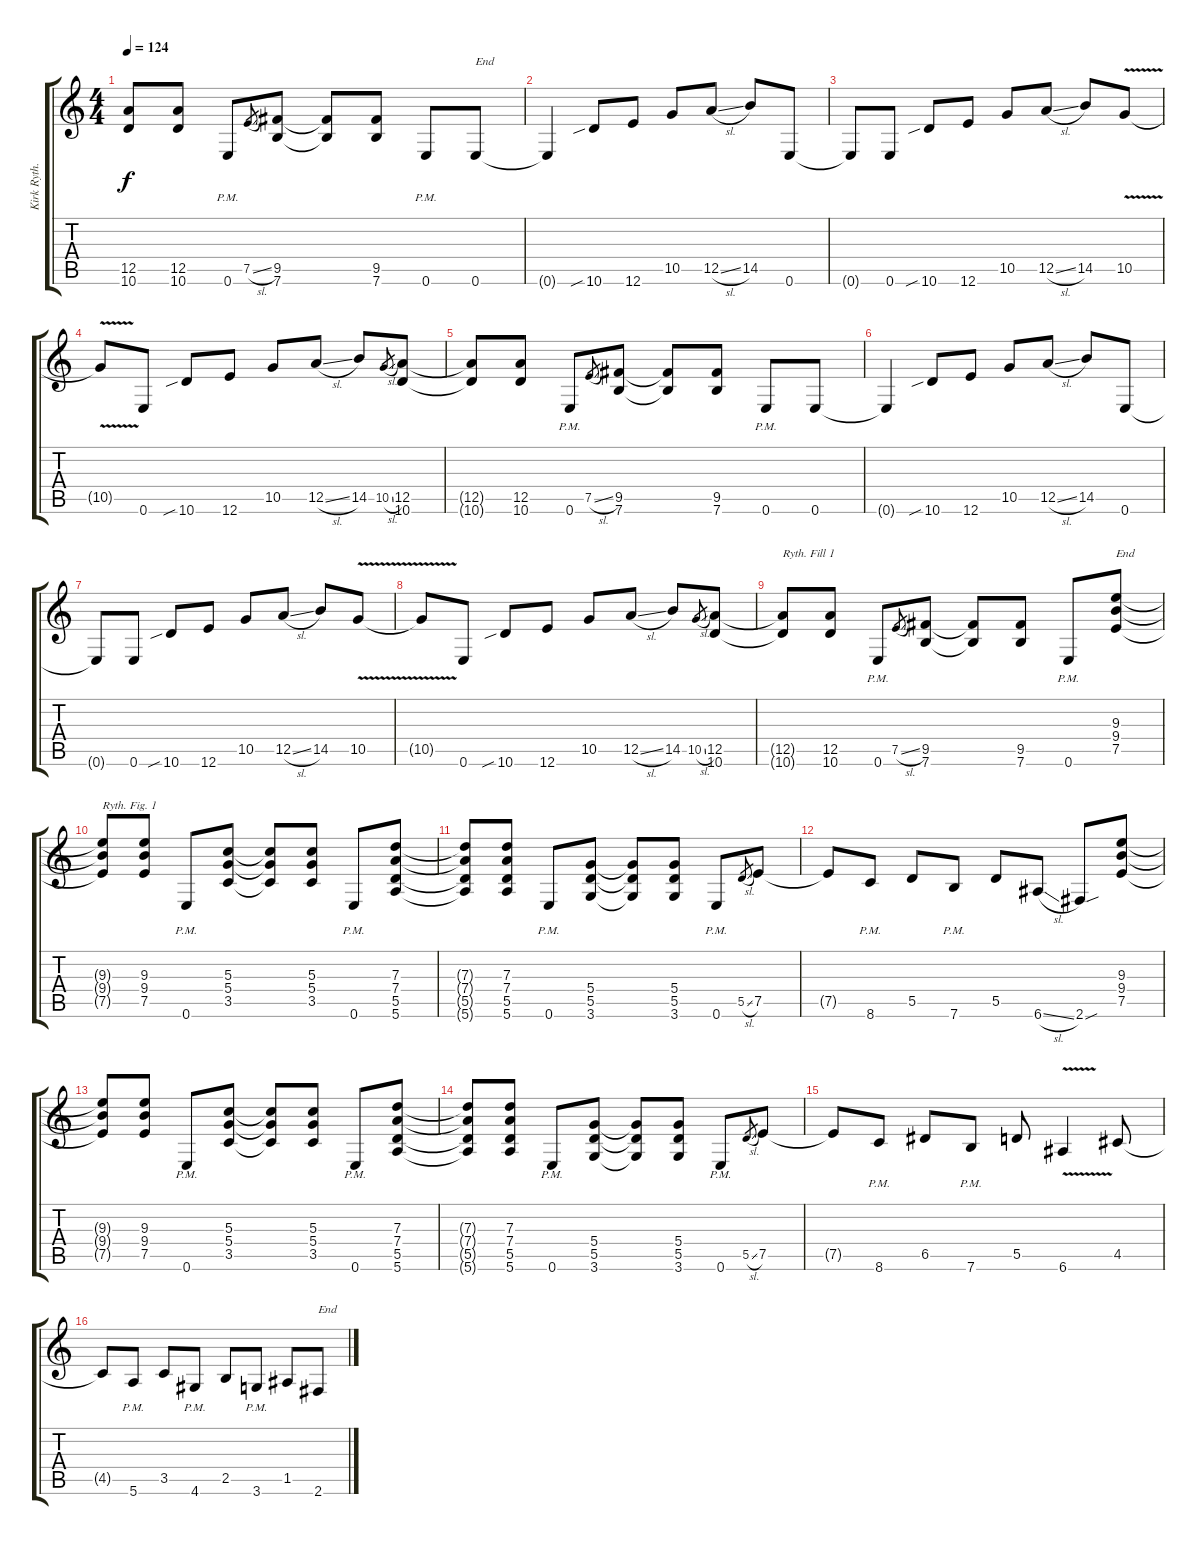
\track ("Kirk Ryth." "Kirk Ryth.") {instrument distortionguitar}
\staff {score tabs}
\tuning (E4 B3 G3 D3 A2 E2) {hide}
\ts (4 4)
\tempo 124
\clef g2
\ks c
(12.5{t} 10.6{t}).8{dy f} (12.5 10.6).8 0.6{pm}.8 7.5{sl}.8{gr} (9.5 7.6).8 (9.5{t} 7.6{t}).8 (9.5 7.6).8 0.6{pm}.8 0.6.8{txt "End"} |
0.6{t}.4 10.6{sib}.8 12.6.8 10.5.8 12.5{sl}.8 14.5.8 0.6.8 |
0.6{t}.8 0.6.8 10.6{sib}.8 12.6.8 10.5.8 12.5{sl}.8 14.5.8 10.5{v}.8 |
10.5{t}.8 0.6.8 10.6{sib}.8 12.6.8 10.5.8 12.5{sl}.8 14.5.8 10.5{sl}.8{gr} (12.5 10.6).8 |
(12.5{t} 10.6{t}).8 (12.5 10.6).8 0.6{pm}.8 7.5{sl}.8{gr} (9.5 7.6).8 (9.5{t} 7.6{t}).8 (9.5 7.6).8 0.6{pm}.8 0.6.8 |
0.6{t}.4 10.6{sib}.8 12.6.8 10.5.8 12.5{sl}.8 14.5.8 0.6.8 |
0.6{t}.8 0.6.8 10.6{sib}.8 12.6.8 10.5.8 12.5{sl}.8 14.5.8 10.5{v}.8 |
10.5{t}.8 0.6.8 10.6{sib}.8 12.6.8 10.5.8 12.5{sl}.8 14.5.8 10.5{sl}.8{gr} (12.5 10.6).8 |
(12.5{t} 10.6{t}).8{txt "Ryth. Fill 1"} (12.5 10.6).8 0.6{pm}.8 7.5{sl}.8{gr} (9.5 7.6).8 (9.5{t} 7.6{t}).8 (9.5 7.6).8 0.6{pm}.8 (9.3 9.4 7.5).8{txt "End"} |
(9.3{t} 9.4{t} 7.5{t}).8{txt "Ryth. Fig. 1"} (9.3 9.4 7.5).8 0.6{pm}.8 (5.3 5.4 3.5).8 (5.3{t} 5.4{t} 3.5{t}).8 (5.3 5.4 3.5).8 0.6{pm}.8 (7.3 7.4 5.5 5.6).8 |
(7.3{t} 7.4{t} 5.5{t} 5.6{t}).8 (7.3 7.4 5.5 5.6).8 0.6{pm}.8 (5.4 5.5 3.6).8 (5.4{t} 5.5{t} 3.6{t}).8 (5.4 5.5 3.6).8 0.6{pm}.8 5.5{sl}.8{gr} 7.5.8 |
7.5{t}.8 8.6{pm}.8 5.5.8 7.6{pm}.8 5.5.8 6.6{sl}.8 2.6{sou}.8 (9.3 9.4 7.5).8 |
(9.3{t} 9.4{t} 7.5{t}).8 (9.3 9.4 7.5).8 0.6{pm}.8 (5.3 5.4 3.5).8 (5.3{t} 5.4{t} 3.5{t}).8 (5.3 5.4 3.5).8 0.6{pm}.8 (7.3 7.4 5.5 5.6).8 |
(7.3{t} 7.4{t} 5.5{t} 5.6{t}).8 (7.3 7.4 5.5 5.6).8 0.6{pm}.8 (5.4 5.5 3.6).8 (5.4{t} 5.5{t} 3.6{t}).8 (5.4 5.5 3.6).8 0.6{pm}.8 5.5{sl}.8{gr} 7.5.8 |
7.5{t}.8 8.6{pm}.8 6.5.8 7.6{pm}.8 5.5.8 6.6{v}.4 4.5.8 |
4.5{t}.8 5.6{pm}.8 3.5.8 4.6{pm}.8 2.5.8 3.6{pm}.8 1.5.8 2.6.8{txt "End"}
